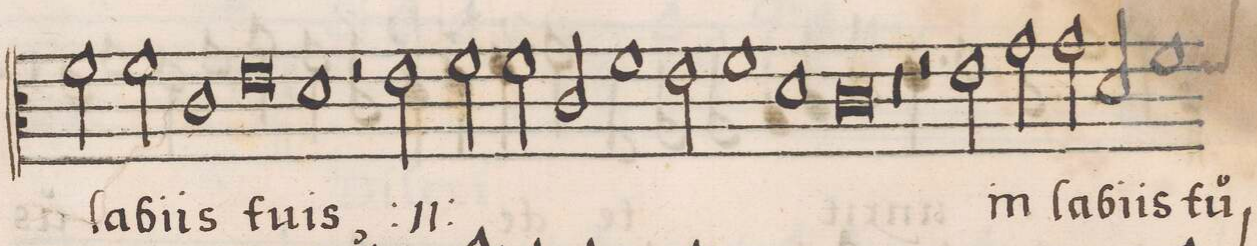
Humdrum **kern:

**kern	**text
*I"CANTVS	*
*clefC3	*
*k[]	*
*met(c)	*
*M2/1	*
2f\	la-
2f\	-bi-
=11	=11
1c	-is
0e	tu-
=12	=12
1d	-is,
=13	=13
2r	.
2e\	in
2f\	la-
2f\	-bi-
=14	=14
2c/	-is
1f	tu-
2e\	.
=15	=15
1f	.
1d	.
=16	=16
0c	-is
*	*Xij
=17	=17
0r	.
=18	=18
2r	.
2e\	in
2g\	la-
2g\	-bi-
=19	=19
2d/	-is
1f	tu-
*custos:e	*
*-	*-
